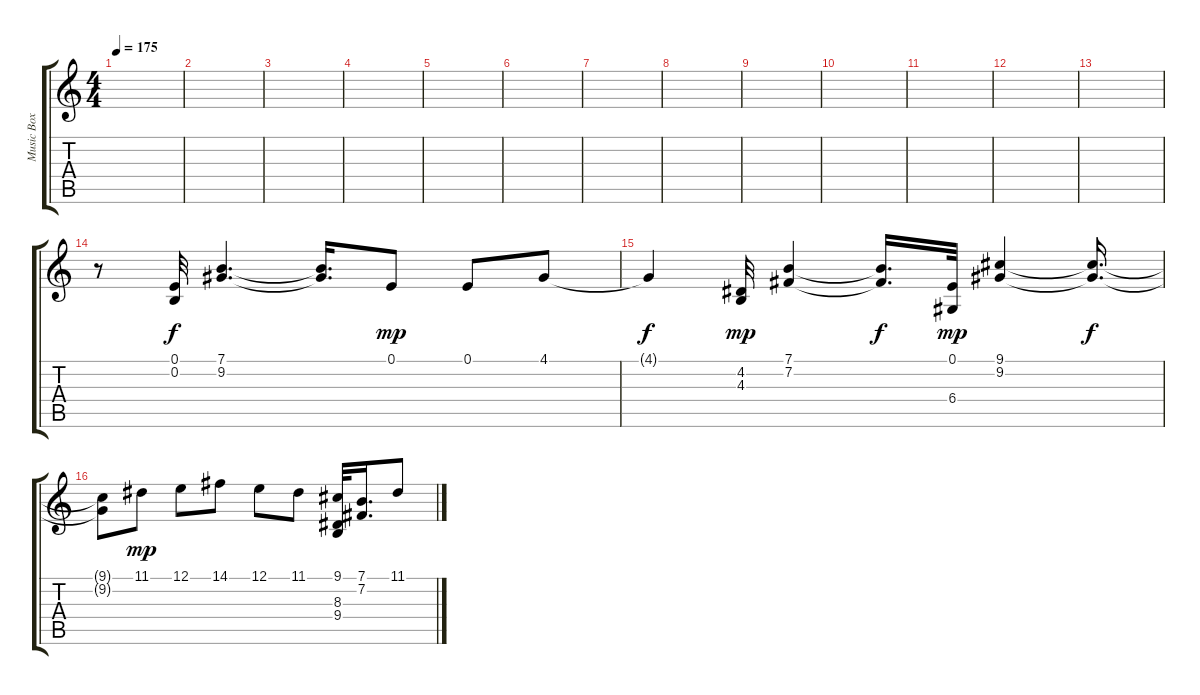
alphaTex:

\track ("Music Box" "Music Box") {instrument musicbox}
\staff {score tabs}
\tuning (E4 B3 G3 D3 A2 E2) {hide}
\ts (4 4)
\tempo 175
\clef g2
\ks c
|
|
|
|
|
|
|
|
|
|
|
|
|
r.8 (0.1 0.2).32 (7.1 9.2).4{d} (7.1{t} 9.2{t}).16{d dy f} 0.1.8{dy mp} 0.1.8 4.1.8 |
4.1{t}.4{dy f} (4.2 4.3).32{dy mp} (7.1 7.2).4 (7.1{t} 7.2{t}).16{d dy f} (0.1 6.4).32{dy mp} (9.1 9.2).4 (9.1{t} 9.2{t}).16{d dy f} |
(9.1{t} 9.2{t}).8 11.1.8{dy mp} 12.1.8 14.1.8 12.1.8 11.1.8 (9.1 8.3 9.4).32 (7.1 7.2).16{d} 11.1.8
